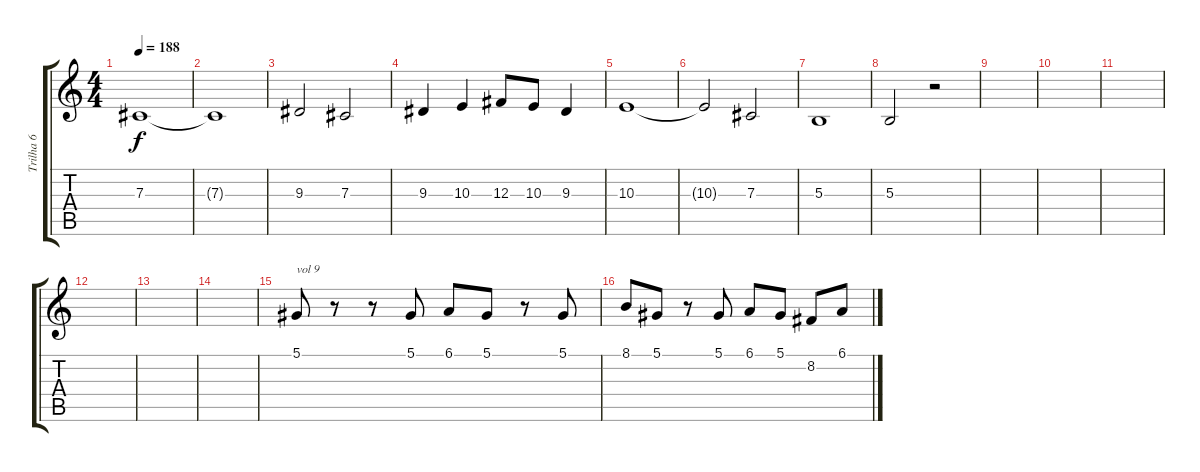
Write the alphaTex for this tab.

\track ("Trilha 6" "Trilha 6") {instrument synthstrings1}
\staff {score tabs}
\tuning (Eb4 Bb3 Gb3 Db3 Ab2 Eb2) {hide}
\ts (4 4)
\tempo 188
\clef g2
\ks c
7.3.1{dy f} |
7.3{t}.1 |
9.3.2 7.3.2 |
9.3.4 10.3.4 12.3.8 10.3.8 9.3.4 |
10.3.1 |
10.3{t}.2 7.3.2 |
5.3.1 |
5.3.2 r.2 |
|
|
|
|
|
|
5.1.8{txt "vol 9" volume 9} r.8 r.8 5.1.8 6.1.8 5.1.8 r.8 5.1.8 |
8.1.8 5.1.8 r.8 5.1.8 6.1.8 5.1.8 8.2.8 6.1.8
